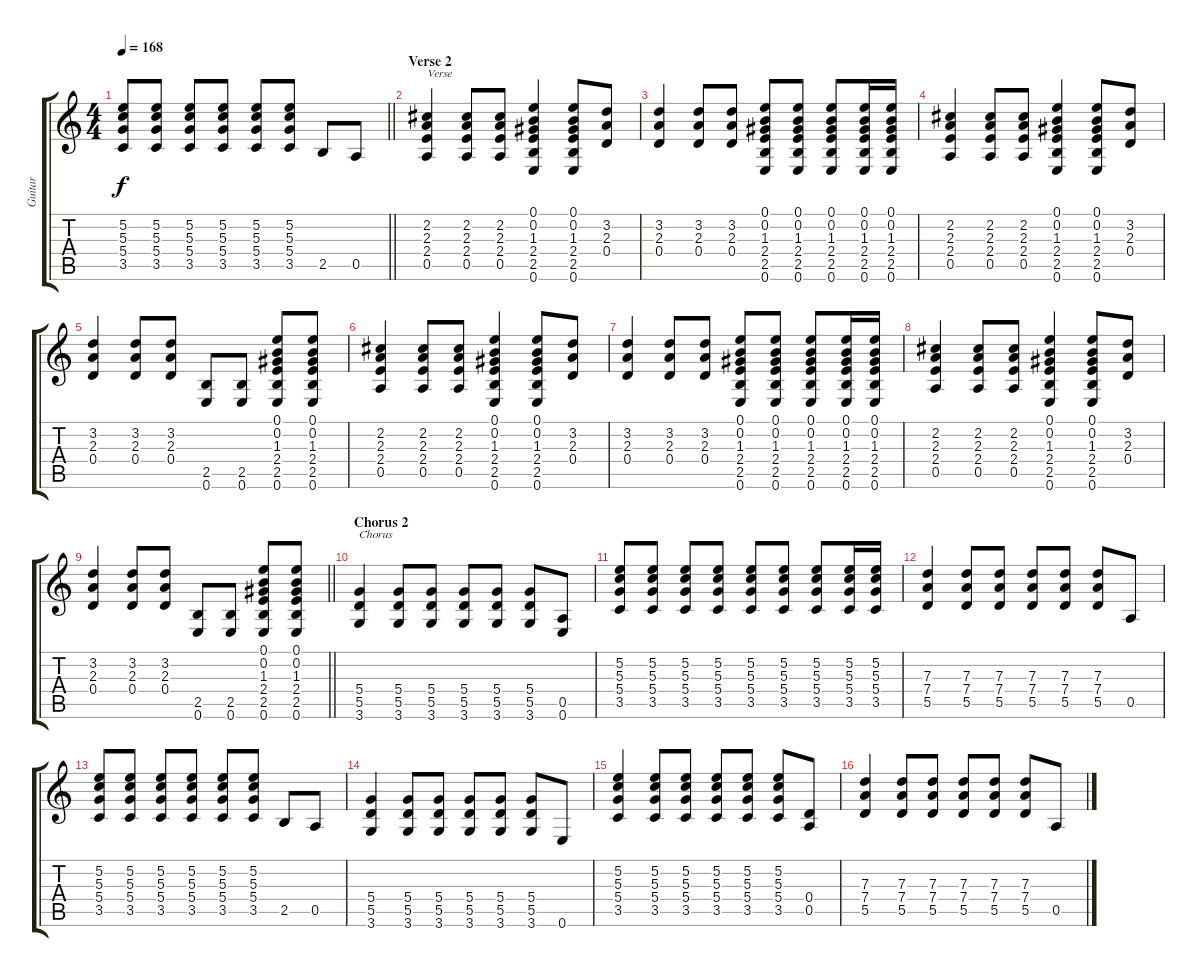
\track ("Guitar " "Guitar ") {instrument distortionguitar}
\staff {score tabs}
\tuning (E4 B3 G3 D3 A2 E2) {hide}
\ts (4 4)
\tempo 168
\clef g2
\barLineRight lightlight
\ks c
(5.2 5.3 5.4 3.5).8{dy f} (5.2 5.3 5.4 3.5).8 (5.2 5.3 5.4 3.5).8 (5.2 5.3 5.4 3.5).8 (5.2 5.3 5.4 3.5).8 (5.2 5.3 5.4 3.5).8 2.5.8 0.5.8 |
\section ("" "Verse 2")
(2.2 2.3 2.4 0.5).4{txt "Verse"} (2.2 2.3 2.4 0.5).8 (2.2 2.3 2.4 0.5).8 (0.1 0.2 1.3 2.4 2.5 0.6).4 (0.1 0.2 1.3 2.4 2.5 0.6).8 (3.2 2.3 0.4).8 |
(3.2 2.3 0.4).4 (3.2 2.3 0.4).8 (3.2 2.3 0.4).8 (0.1 0.2 1.3 2.4 2.5 0.6).8 (0.1 0.2 1.3 2.4 2.5 0.6).8 (0.1 0.2 1.3 2.4 2.5 0.6).8 (0.1 0.2 1.3 2.4 2.5 0.6).16 (0.1 0.2 1.3 2.4 2.5 0.6).16 |
(2.2 2.3 2.4 0.5).4 (2.2 2.3 2.4 0.5).8 (2.2 2.3 2.4 0.5).8 (0.1 0.2 1.3 2.4 2.5 0.6).4 (0.1 0.2 1.3 2.4 2.5 0.6).8 (3.2 2.3 0.4).8 |
(3.2 2.3 0.4).4 (3.2 2.3 0.4).8 (3.2 2.3 0.4).8 (2.5 0.6).8 (2.5 0.6).8 (0.1 0.2 1.3 2.4 2.5 0.6).8 (0.1 0.2 1.3 2.4 2.5 0.6).8 |
(2.2 2.3 2.4 0.5).4 (2.2 2.3 2.4 0.5).8 (2.2 2.3 2.4 0.5).8 (0.1 0.2 1.3 2.4 2.5 0.6).4 (0.1 0.2 1.3 2.4 2.5 0.6).8 (3.2 2.3 0.4).8 |
(3.2 2.3 0.4).4 (3.2 2.3 0.4).8 (3.2 2.3 0.4).8 (0.1 0.2 1.3 2.4 2.5 0.6).8 (0.1 0.2 1.3 2.4 2.5 0.6).8 (0.1 0.2 1.3 2.4 2.5 0.6).8 (0.1 0.2 1.3 2.4 2.5 0.6).16 (0.1 0.2 1.3 2.4 2.5 0.6).16 |
(2.2 2.3 2.4 0.5).4 (2.2 2.3 2.4 0.5).8 (2.2 2.3 2.4 0.5).8 (0.1 0.2 1.3 2.4 2.5 0.6).4 (0.1 0.2 1.3 2.4 2.5 0.6).8 (3.2 2.3 0.4).8 |
\barLineRight lightlight
(3.2 2.3 0.4).4 (3.2 2.3 0.4).8 (3.2 2.3 0.4).8 (2.5 0.6).8 (2.5 0.6).8 (0.1 0.2 1.3 2.4 2.5 0.6).8 (0.1 0.2 1.3 2.4 2.5 0.6).8 |
\section ("" "Chorus 2")
(5.4 5.5 3.6).4{txt "Chorus"} (5.4 5.5 3.6).8 (5.4 5.5 3.6).8 (5.4 5.5 3.6).8 (5.4 5.5 3.6).8 (5.4 5.5 3.6).8 (0.5 0.6).8 |
(5.2 5.3 5.4 3.5).8 (5.2 5.3 5.4 3.5).8 (5.2 5.3 5.4 3.5).8 (5.2 5.3 5.4 3.5).8 (5.2 5.3 5.4 3.5).8 (5.2 5.3 5.4 3.5).8 (5.2 5.3 5.4 3.5).8 (5.2 5.3 5.4 3.5).16 (5.2 5.3 5.4 3.5).16 |
(7.3 7.4 5.5).4 (7.3 7.4 5.5).8 (7.3 7.4 5.5).8 (7.3 7.4 5.5).8 (7.3 7.4 5.5).8 (7.3 7.4 5.5).8 0.5.8 |
(5.2 5.3 5.4 3.5).8 (5.2 5.3 5.4 3.5).8 (5.2 5.3 5.4 3.5).8 (5.2 5.3 5.4 3.5).8 (5.2 5.3 5.4 3.5).8 (5.2 5.3 5.4 3.5).8 2.5.8 0.5.8 |
(5.4 5.5 3.6).4 (5.4 5.5 3.6).8 (5.4 5.5 3.6).8 (5.4 5.5 3.6).8 (5.4 5.5 3.6).8 (5.4 5.5 3.6).8 0.6.8 |
(5.2 5.3 5.4 3.5).4 (5.2 5.3 5.4 3.5).8 (5.2 5.3 5.4 3.5).8 (5.2 5.3 5.4 3.5).8 (5.2 5.3 5.4 3.5).8 (5.2 5.3 5.4 3.5).8 (0.4 0.5).8 |
(7.3 7.4 5.5).4 (7.3 7.4 5.5).8 (7.3 7.4 5.5).8 (7.3 7.4 5.5).8 (7.3 7.4 5.5).8 (7.3 7.4 5.5).8 0.5.8
